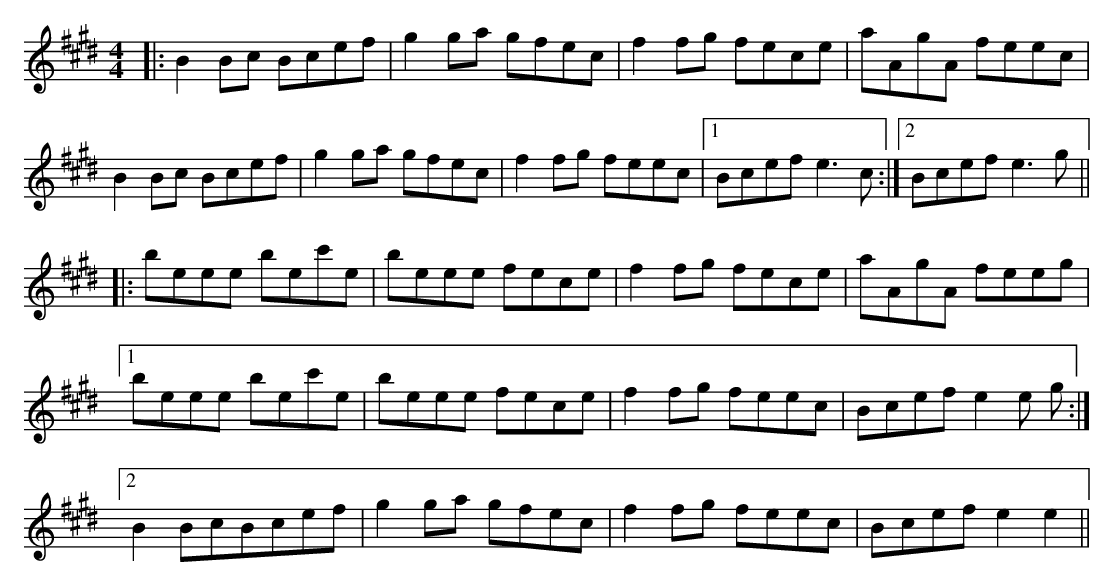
X:1
M:4/4
K:E
|:B2 Bc Bcef|g2 ga gfec|f2 fg fece|aAgA feec|
B2 Bc Bcef|g2 ga gfec|f2 fg feec|1 Bcef e3 c:|2 Bcef e3 g||
|:beee bec'e|beee fece|f2 fg fece|aAgA feeg|
[1 beee bec'e|beee fece|f2 fg feec|Bcef e2e g:|
[2 B2 BcBcef|g2 ga gfec|f2 fg feec|Bcef e2e2||
